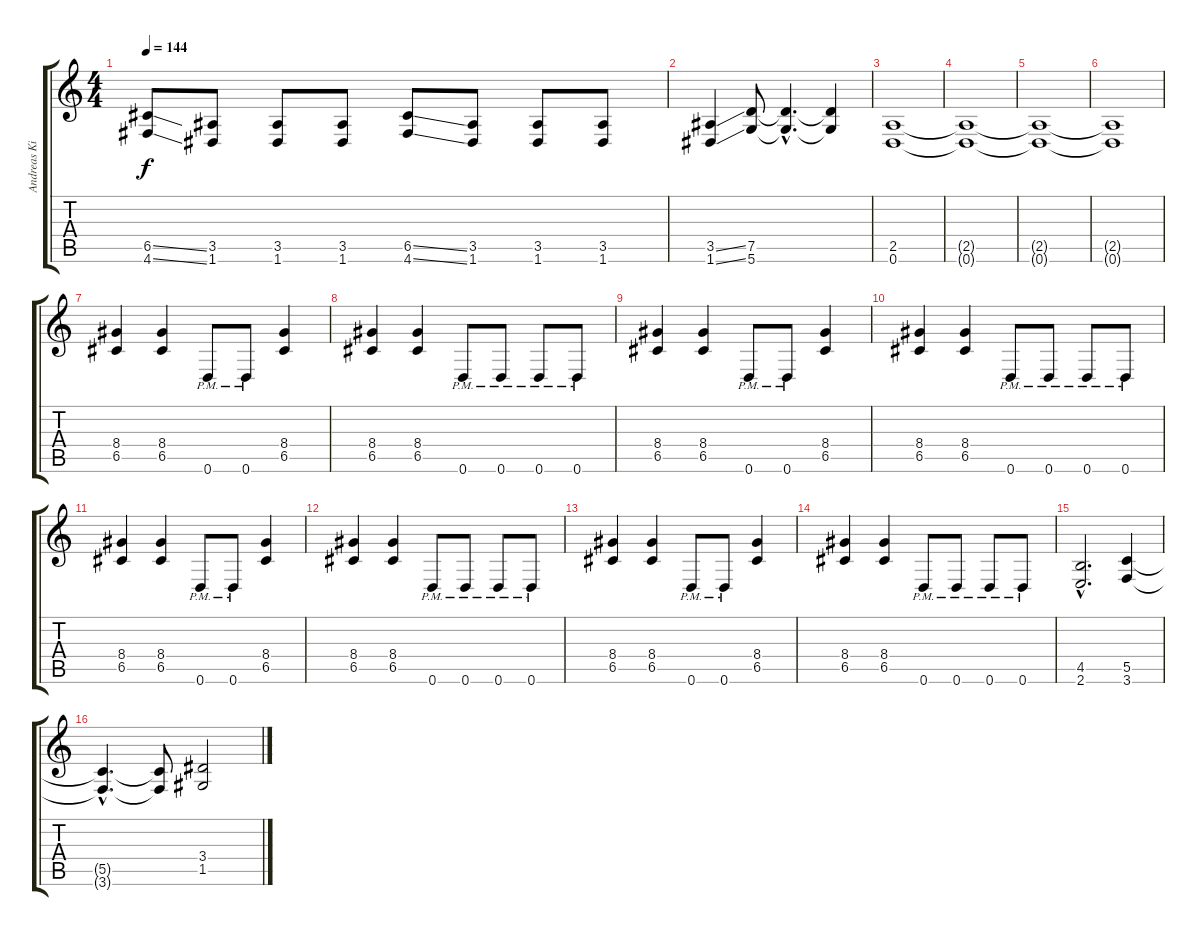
\track ("Andreas Kisser" "Andreas Ki") {instrument distortionguitar}
\staff {score tabs}
\tuning (D4 A3 F3 C3 G2 D2) {hide}
\ts (4 4)
\tempo 144
\clef g2
\ks c
(6.5{ss} 4.6{ss}).8{dy f} (3.5 1.6).8 (3.5 1.6).8 (3.5 1.6).8 (6.5{ss} 4.6{ss}).8 (3.5 1.6).8 (3.5 1.6).8 (3.5 1.6).8 |
(3.5{ss} 1.6{ss}).4 (7.5 5.6).8 (7.5{hac t} 5.6{hac t}).4{d} (7.5{t} 5.6{t}).4 |
(2.5 0.6).1 |
(2.5{t} 0.6{t}).1 |
(2.5{t} 0.6{t}).1 |
(2.5{t} 0.6{t}).1 |
(8.4 6.5).4 (8.4 6.5).4 0.6{pm}.8 0.6{pm}.8 (8.4 6.5).4 |
(8.4 6.5).4 (8.4 6.5).4 0.6{pm}.8 0.6{pm}.8 0.6{pm}.8 0.6{pm}.8 |
(8.4 6.5).4 (8.4 6.5).4 0.6{pm}.8 0.6{pm}.8 (8.4 6.5).4 |
(8.4 6.5).4 (8.4 6.5).4 0.6{pm}.8 0.6{pm}.8 0.6{pm}.8 0.6{pm}.8 |
(8.4 6.5).4 (8.4 6.5).4 0.6{pm}.8 0.6{pm}.8 (8.4 6.5).4 |
(8.4 6.5).4 (8.4 6.5).4 0.6{pm}.8 0.6{pm}.8 0.6{pm}.8 0.6{pm}.8 |
(8.4 6.5).4 (8.4 6.5).4 0.6{pm}.8 0.6{pm}.8 (8.4 6.5).4 |
(8.4 6.5).4 (8.4 6.5).4 0.6{pm}.8 0.6{pm}.8 0.6{pm}.8 0.6{pm}.8 |
(4.5{hac} 2.6{hac}).2{d} (5.5 3.6).4 |
(5.5{hac t} 3.6{hac t}).4{d} (5.5{t} 3.6{t}).8 (3.4 1.5).2
